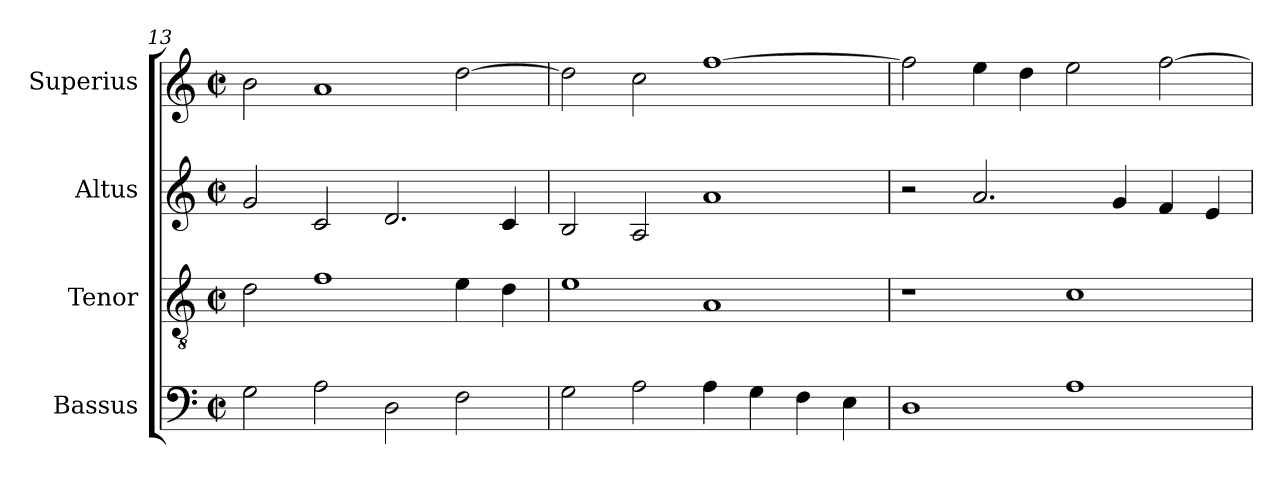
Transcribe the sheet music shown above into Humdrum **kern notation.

**kern	**kern	**kern	**kern
*part4	*part3	*part2	*part1
*staff4	*staff3	*staff2	*staff1
*I"Bassus	*I"Tenor	*I"Altus	*I"Superius
*I'B.	*I'T.	*I'A.	*I'S.
*clefF4	*clefGv2	*clefG2	*clefG2
*	*ITrd7c12	*	*
*k[]	*k[]	*k[]	*k[]
*C:	*C:	*C:	*C:
*M2/2	*M2/2	*M2/2	*M2/2
*met(c|)	*met(c|)	*met(c|)	*met(c|)
=13	=13	=13	=13
2Gi\	2Di\	2gi/	2bi\
2Ai\	1Fi	2ci/	1ai
2Di\	.	2.di/	.
2Fi\	4Ei\	.	[>2ddi\
.	4Di\	4ci/	.
=14	=14	=14	=14
2Gi\	1Ei	2Bi/	2ddi\]
2Ai\	.	2Ai/	2cci\
4Ai\	1AAi	1ai	[>1ffi
4Gi\	.	.	.
4Fi\	.	.	.
4Ei\	.	.	.
!!LO:LB:g=z
=15	=15	=15	=15
1Di	1r	2r	2ffi\]
.	.	2.ai/	4eei\
.	.	.	4ddi\
1Ai	1Ci	.	2eei\
.	.	4gi/	.
.	.	4fi/	[>2ffi\
.	.	4ei/	.
=	=	=	=
*-	*-	*-	*-
